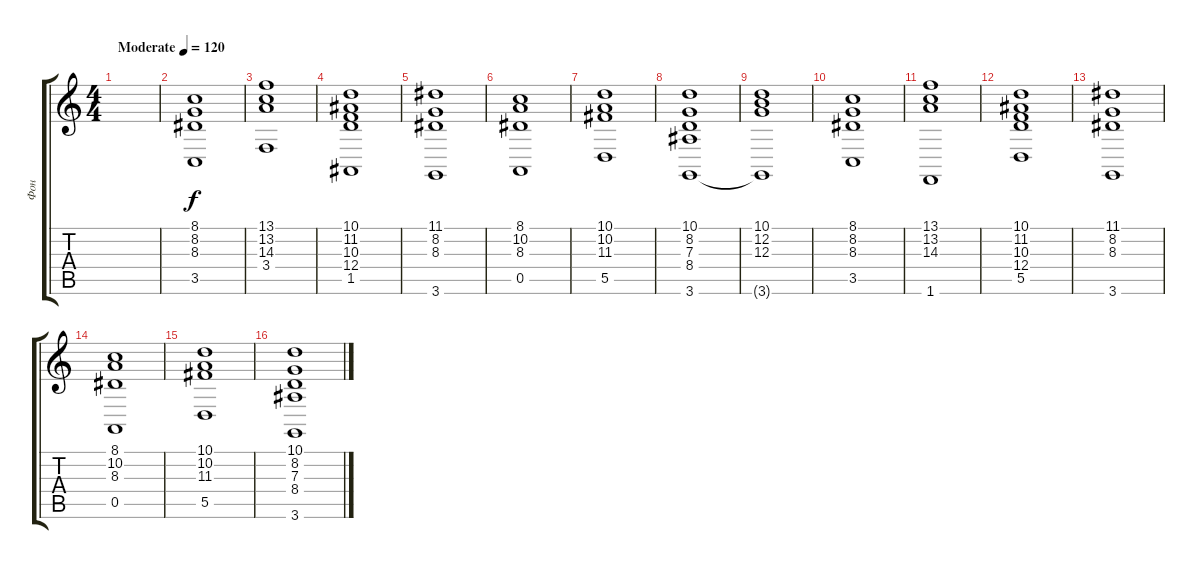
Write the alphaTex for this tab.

\track ("Фон" "Фон") {instrument synthstrings1}
\staff {score tabs}
\tuning (E4 B3 G3 D3 A2 E2) {hide}
\ts (4 4)
\tempo (120 "Moderate")
\clef g2
\ks c
|
(8.1 8.2 8.3 3.5).1 |
(13.1 13.2 14.3 3.4).1 |
(10.1 11.2 10.3 12.4 1.5).1 |
(11.1 8.2 8.3 3.6).1 |
(8.1 10.2 8.3 0.5).1 |
(10.1 10.2 11.3 5.5).1 |
(10.1 8.2 7.3 8.4 3.6).1 |
(10.1 12.2 12.3 3.6{t}).1 |
(8.1 8.2 8.3 3.5).1 |
(13.1 13.2 14.3 1.6).1 |
(10.1 11.2 10.3 12.4 5.5).1 |
(11.1 8.2 8.3 3.6).1 |
(8.1 10.2 8.3 0.5).1 |
(10.1 10.2 11.3 5.5).1 |
(10.1 8.2 7.3 8.4 3.6).1
